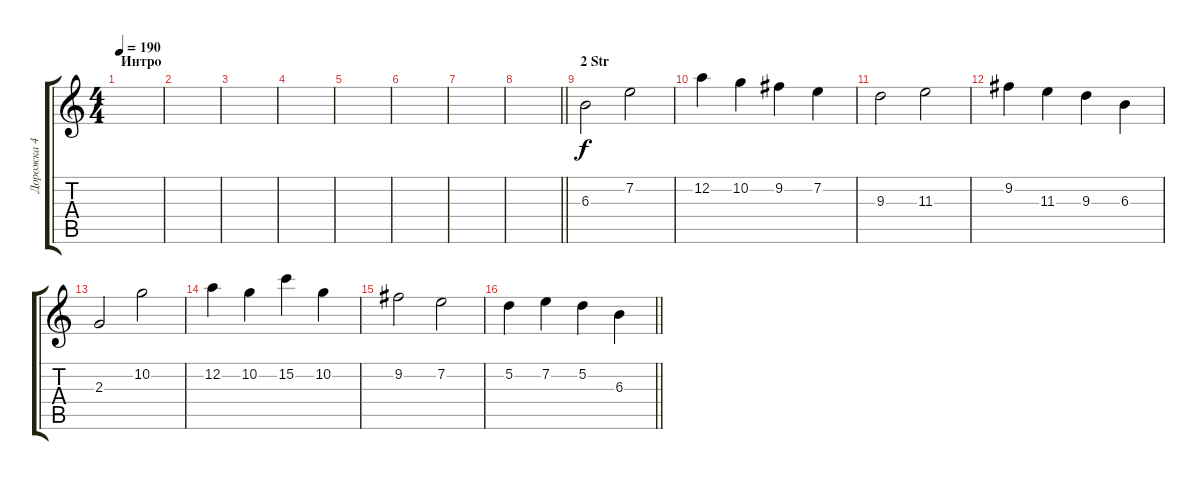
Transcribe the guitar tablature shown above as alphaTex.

\track ("Дорожка 4" "Дорожка 4") {instrument distortionguitar}
\staff {score tabs}
\tuning (D4 A3 F3 C3 G2 C2) {hide}
\ts (4 4)
\section ("" "Интро")
\tempo 190
\clef g2
\ks c
|
|
|
|
|
|
|
\barLineRight lightlight
|
\section ("" "2 Str")
6.3.2 7.2.2 |
12.2.4 10.2.4 9.2.4 7.2.4 |
9.3.2 11.3.2 |
9.2.4 11.3.4 9.3.4 6.3.4 |
2.3.2 10.2.2 |
12.2.4 10.2.4 15.2.4 10.2.4 |
9.2.2 7.2.2 |
\barLineRight lightlight
5.2.4 7.2.4 5.2.4 6.3.4
